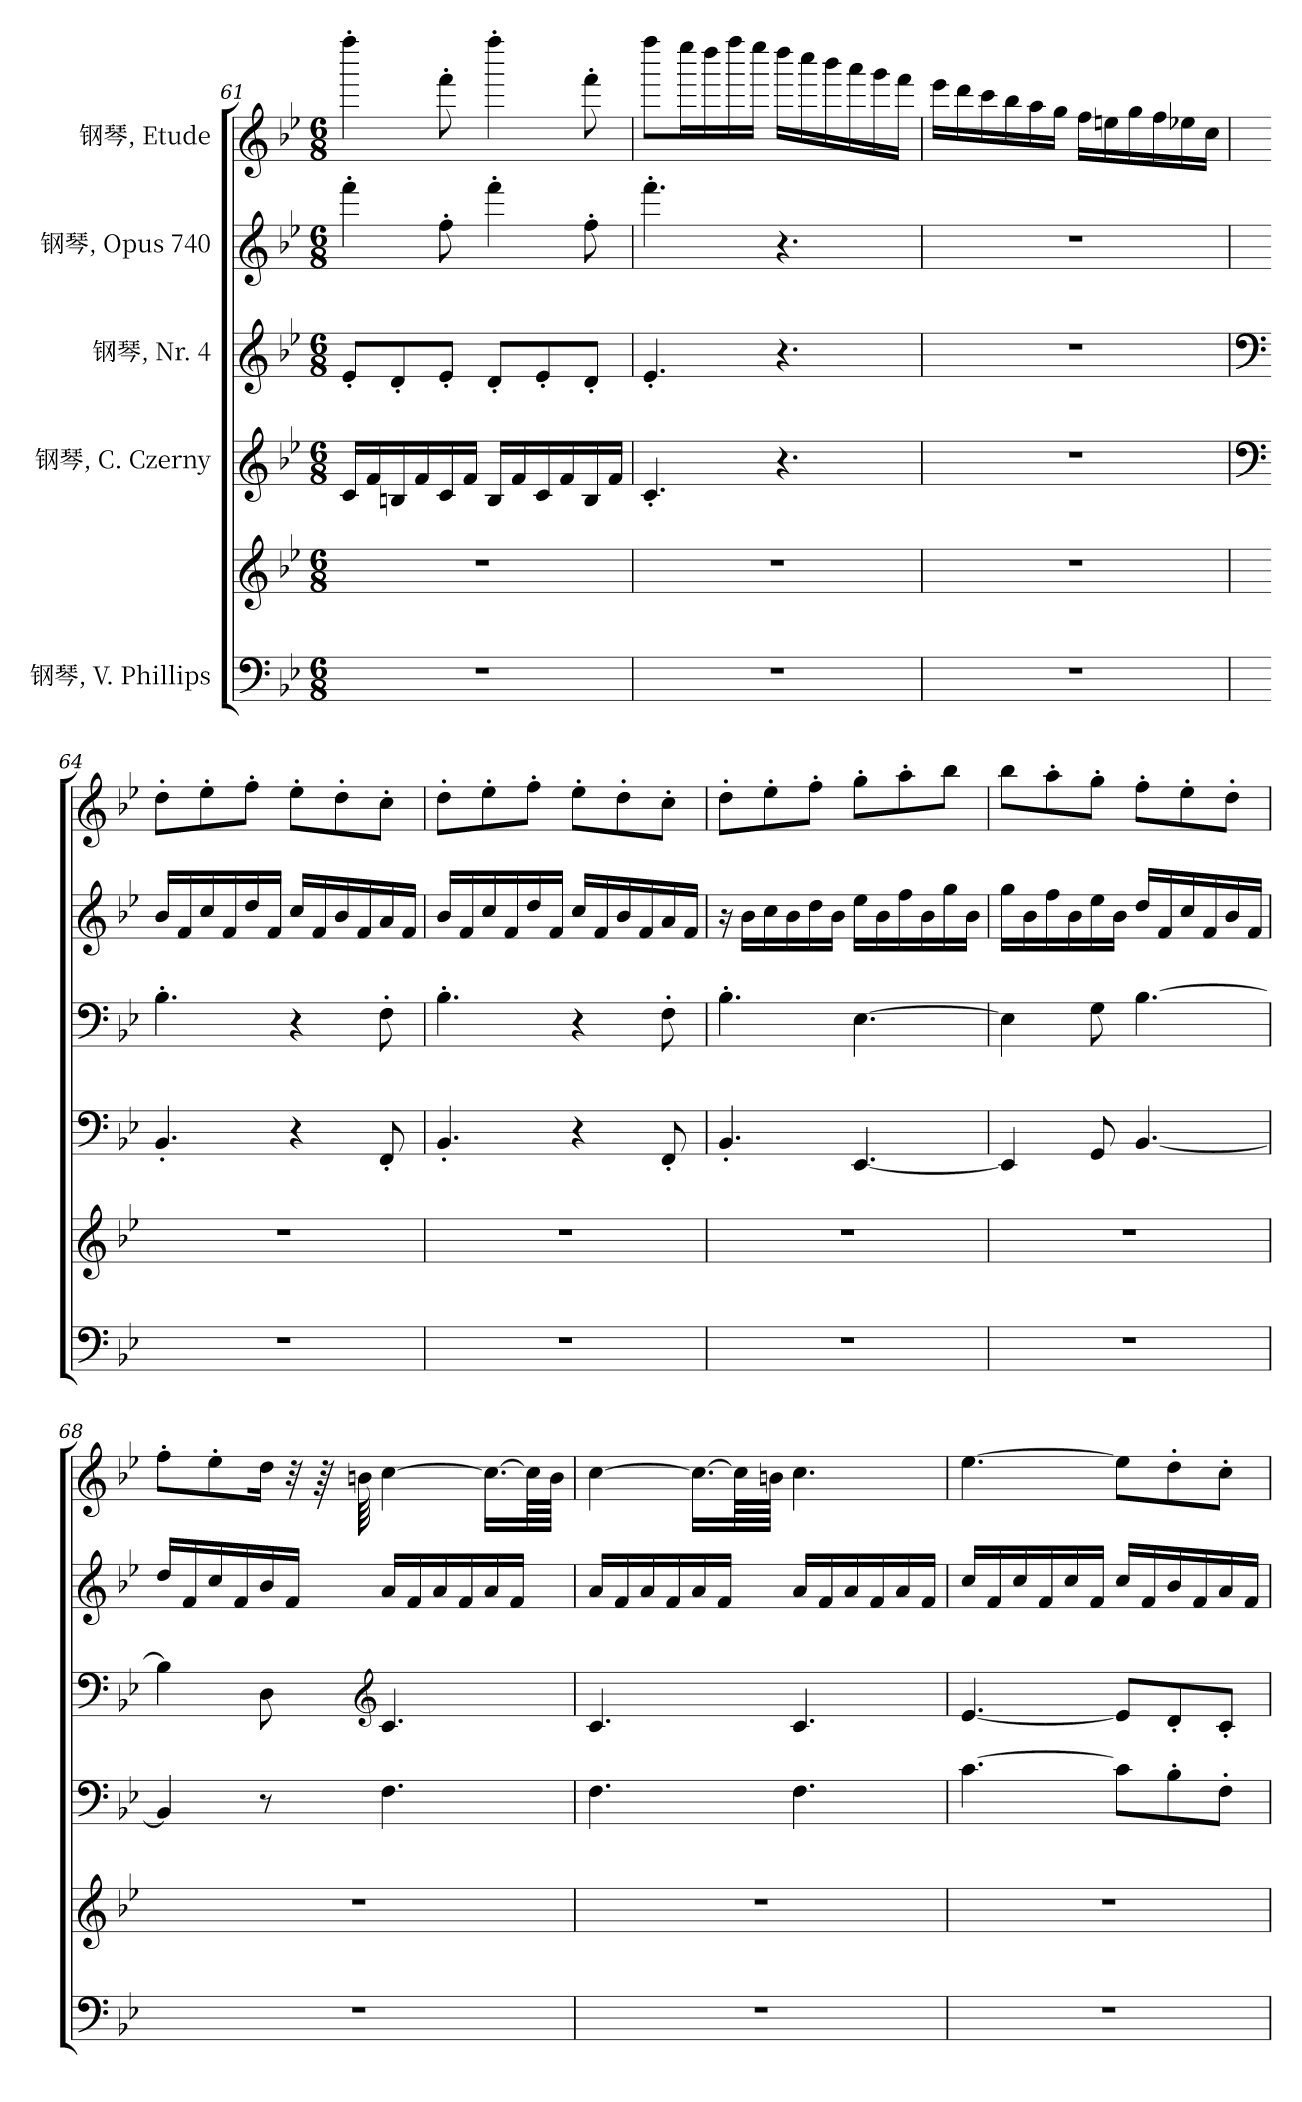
**kern	**kern	**kern	**kern	**kern	**kern
*part5	*part5	*part4	*part3	*part2	*part1
*staff6	*staff5	*staff4	*staff3	*staff2	*staff1
*I"钢琴, V. Phillips	*	*I"钢琴, C. Czerny	*I"钢琴, Nr. 4	*I"钢琴, Opus 740	*I"钢琴, Etude
*clefF4	*clefG2	*clefG2	*clefG2	*clefG2	*clefG2
*k[b-e-]	*k[b-e-]	*k[b-e-]	*k[b-e-]	*k[b-e-]	*k[b-e-]
*M6/8	*M6/8	*M6/8	*M6/8	*M6/8	*M6/8
=61	=61	=61	=61	=61	=61
2.r	2.r	16c/LL	8e-'/L	4fff'\	4ffff'\
.	.	16f/	.	.	.
.	.	16Bn/	8d'/	.	.
.	.	16f/	.	.	.
.	.	16c/	8e-'/J	8ff'\	8fff'\
.	.	16f/JJ	.	.	.
.	.	16B/LL	8d'/L	4fff'\	4ffff'\
.	.	16f/	.	.	.
.	.	16c/	8e-'/	.	.
.	.	16f/	.	.	.
.	.	16B/	8d'/J	8ff'\	8fff'\
.	.	16f/JJ	.	.	.
!!LO:LB:g=z
=62	=62	=62	=62	=62	=62
2.r	2.r	4.c'/	4.e-'/	4.fff'\	8ffff\L
*	*	*	*	*	*MM144
.	.	.	.	.	16eeee-\L
.	.	.	.	.	16dddd\
.	.	.	.	.	16ffff\
.	.	.	.	.	16eeee-\JJ
.	.	4.r	4.r	4.r	16dddd\LL
.	.	.	.	.	16cccc\
.	.	.	.	.	16bbb-\
.	.	.	.	.	16aaa\
.	.	.	.	.	16ggg\
.	.	.	.	.	16fff\JJ
=63	=63	=63	=63	=63	=63
*	*	*	*	*	*MM145
2.r	2.r	2.r	2.r	2.r	16eee-\LL
.	.	.	.	.	16ddd\
.	.	.	.	.	16ccc\
.	.	.	.	.	16bb-\
.	.	.	.	.	16aa\
.	.	.	.	.	16gg\JJ
*	*	*	*	*	*MM146
.	.	.	.	.	16ff\LL
.	.	.	.	.	16een\
.	.	.	.	.	16gg\
.	.	.	.	.	16ff\
.	.	.	.	.	16ee-X\
.	.	.	.	.	16cc\JJ
!!LO:PB:g=z
=64	=64	=64	=64	=64	=64
*	*	*clefF4	*clefF4	*	*
*	*	*	*	*	*MM148
2.r	2.r	4.BB-'/	4.B-'\	16b-/LL	8dd'\L
.	.	.	.	16f/	.
.	.	.	.	16cc/	8ee-'\
.	.	.	.	16f/	.
.	.	.	.	16dd/	8ff'\J
.	.	.	.	16f/JJ	.
.	.	4r	4r	16cc/LL	8ee-'\L
.	.	.	.	16f/	.
.	.	.	.	16b-/	8dd'\
.	.	.	.	16f/	.
.	.	8FF'/	8F'\	16a/	8cc'\J
.	.	.	.	16f/JJ	.
=65	=65	=65	=65	=65	=65
2.r	2.r	4.BB-'/	4.B-'\	16b-/LL	8dd'\L
.	.	.	.	16f/	.
.	.	.	.	16cc/	8ee-'\
.	.	.	.	16f/	.
.	.	.	.	16dd/	8ff'\J
.	.	.	.	16f/JJ	.
.	.	4r	4r	16cc/LL	8ee-'\L
.	.	.	.	16f/	.
.	.	.	.	16b-/	8dd'\
.	.	.	.	16f/	.
.	.	8FF'/	8F'\	16a/	8cc'\J
.	.	.	.	16f/JJ	.
=66	=66	=66	=66	=66	=66
2.r	2.r	4.BB-'/	4.B-'\	16r	8dd'\L
.	.	.	.	16b-\LL	.
.	.	.	.	16cc\	8ee-'\
.	.	.	.	16b-\	.
.	.	.	.	16dd\	8ff'\J
.	.	.	.	16b-\JJ	.
.	.	[4.EE-/	[4.E-\	16ee-\LL	8gg'\L
.	.	.	.	16b-\	.
.	.	.	.	16ff\	8aa'\
.	.	.	.	16b-\	.
.	.	.	.	16gg\	8bb-\J
.	.	.	.	16b-\JJ	.
!!LO:LB:g=z
=67	=67	=67	=67	=67	=67
2.r	2.r	4EE-/]	4E-\]	16gg\LL	8bb-\L
.	.	.	.	16b-\	.
.	.	.	.	16ff\	8aa'\
.	.	.	.	16b-\	.
.	.	8GG/	8G\	16ee-\	8gg'\J
.	.	.	.	16b-\JJ	.
.	.	[4.BB-/	[4.B-\	16dd/LL	8ff'\L
.	.	.	.	16f/	.
.	.	.	.	16cc/	8ee-'\
.	.	.	.	16f/	.
.	.	.	.	16b-/	8dd'\J
.	.	.	.	16f/JJ	.
=68	=68	=68	=68	=68	=68
2.r	2.r	4BB-/]	4B-\]	16dd/LL	8ff'\L
.	.	.	.	16f/	.
.	.	.	.	16cc/	8ee-'\
.	.	.	.	16f/	.
.	.	8r	8D\	16b-/	16dd\Jk
.	.	.	.	16f/JJ	32r
.	.	.	.	.	64r
.	.	.	.	.	64bn\
*	*	*	*clefG2	*	*
.	.	4.F\	4.c/	16a/LL	[4cc\
.	.	.	.	16f/	.
.	.	.	.	16a/	.
.	.	.	.	16f/	.
.	.	.	.	16a/	16.cc\LL_
.	.	.	.	16f/JJ	.
.	.	.	.	.	64cc\LL]
.	.	.	.	.	64b\JJJJ
=69	=69	=69	=69	=69	=69
2.r	2.r	4.F\	4.c/	16a/LL	[4cc\
.	.	.	.	16f/	.
.	.	.	.	16a/	.
.	.	.	.	16f/	.
.	.	.	.	16a/	16.cc\LL_
.	.	.	.	16f/JJ	.
.	.	.	.	.	64cc\LL]
.	.	.	.	.	64bn\JJJJ
.	.	4.F\	4.c/	16a/LL	4.cc\
.	.	.	.	16f/	.
.	.	.	.	16a/	.
.	.	.	.	16f/	.
.	.	.	.	16a/	.
.	.	.	.	16f/JJ	.
!!LO:PB:g=z
=70	=70	=70	=70	=70	=70
2.r	2.r	[4.c\	[4.e-/	16cc/LL	[4.ee-\
.	.	.	.	16f/	.
.	.	.	.	16cc/	.
.	.	.	.	16f/	.
.	.	.	.	16cc/	.
.	.	.	.	16f/JJ	.
.	.	8c\L]	8e-/L]	16cc/LL	8ee-\L]
.	.	.	.	16f/	.
.	.	8B-'\	8d'/	16b-/	8dd'\
.	.	.	.	16f/	.
.	.	8F'\J	8c'/J	16a/	8cc'\J
.	.	.	.	16f/JJ	.
=	=	=	=	=	=
*-	*-	*-	*-	*-	*-
